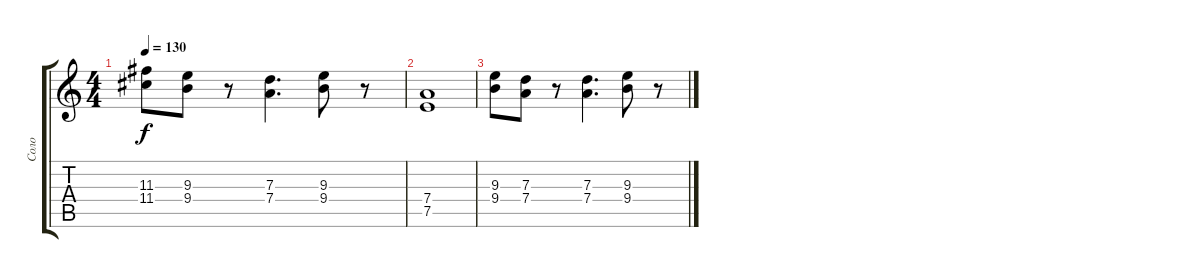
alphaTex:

\track ("Соло" "Соло") {instrument distortionguitar}
\staff {score tabs}
\tuning (E4 B3 G3 D3 A2 E2) {hide}
\ts (4 4)
\tempo 130
\clef g2
\ks c
(11.3 11.4).8{dy f} (9.3 9.4).8 r.8 (7.3 7.4).4{d} (9.3 9.4).8 r.8 |
(7.4 7.5).1 |
(9.3 9.4).8 (7.3 7.4).8 r.8 (7.3 7.4).4{d} (9.3 9.4).8 r.8
